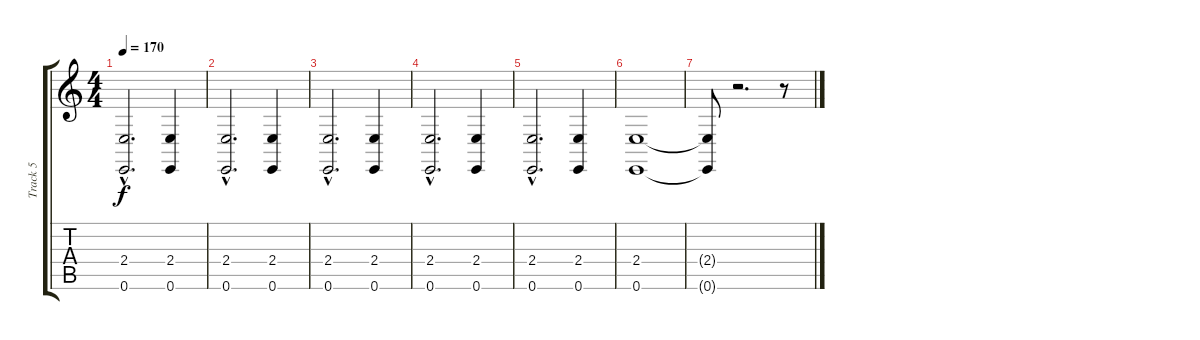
\track ("Track 5" "Track 5") {instrument stringensemble1}
\staff {score tabs}
\tuning (E4 B3 G3 D3 A2 E2) {hide}
\ts (4 4)
\tempo 170
\clef g2
\ks c
(2.4{hac} 0.6{hac}).2{d dy f} (2.4 0.6).4 |
(2.4{hac} 0.6{hac}).2{d} (2.4 0.6).4 |
(2.4{hac} 0.6{hac}).2{d} (2.4 0.6).4 |
(2.4{hac} 0.6{hac}).2{d} (2.4 0.6).4 |
(2.4{hac} 0.6{hac}).2{d} (2.4 0.6).4 |
(2.4 0.6).1 |
(2.4{t} 0.6{t}).8 r.2{d} r.8
